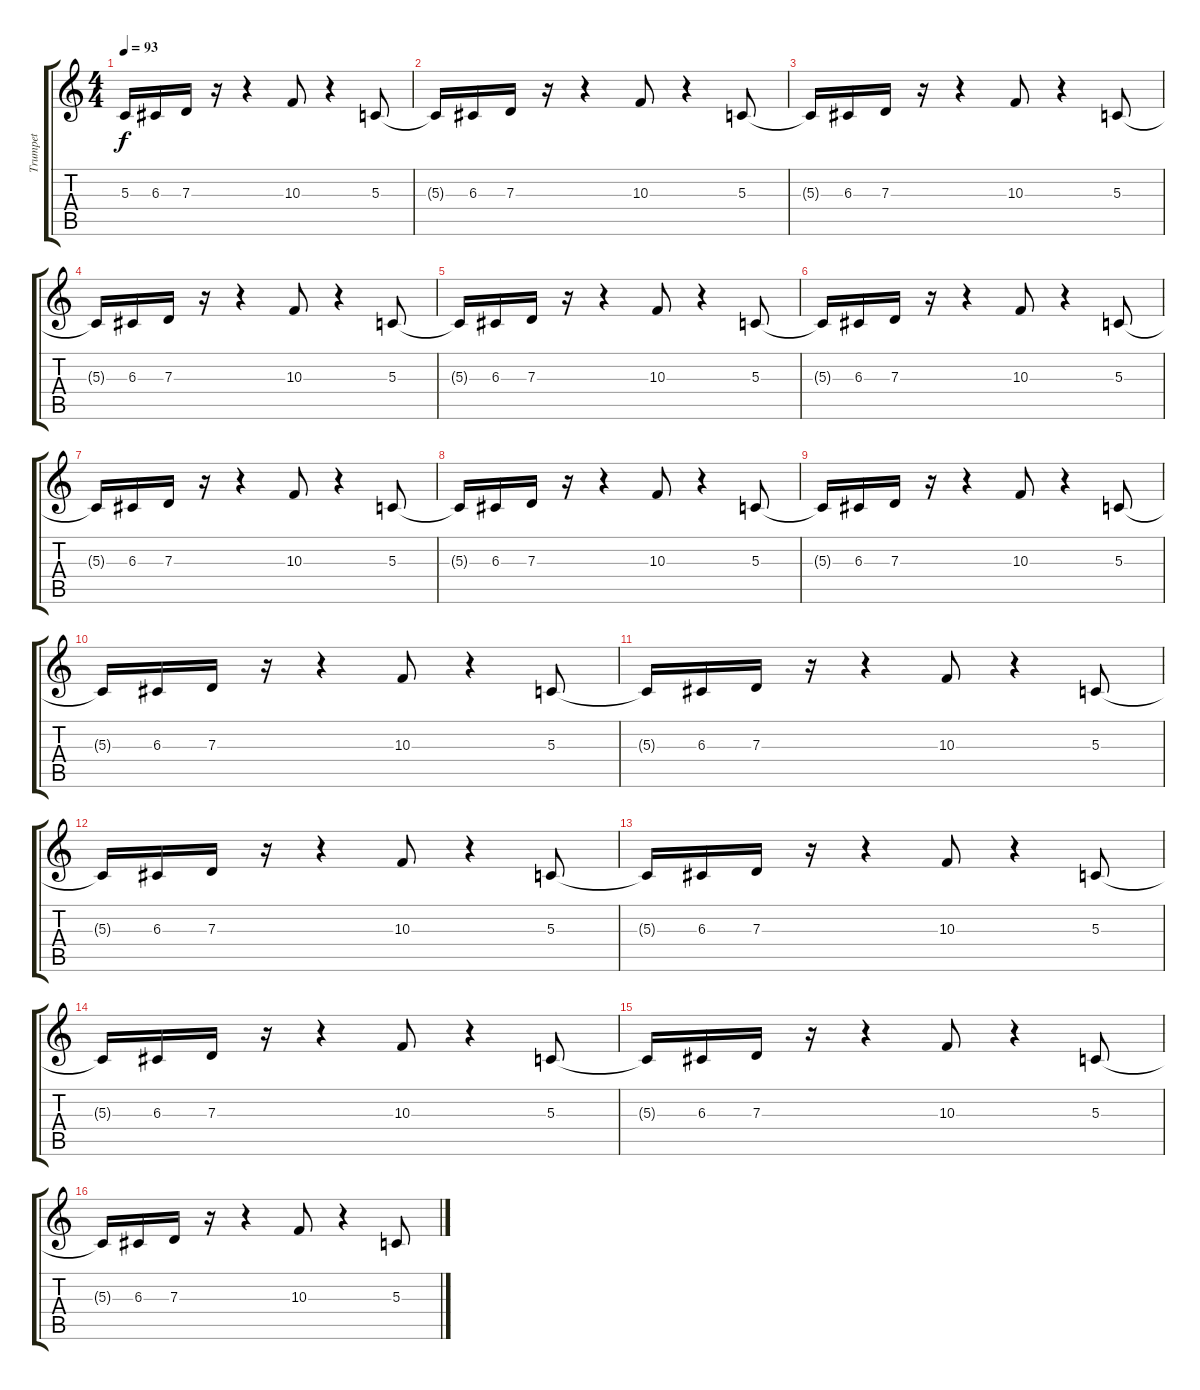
\track ("Trumpet" "Trumpet") {instrument trumpet}
\staff {score tabs}
\tuning (E4 B3 G3 D3 A2 E2) {hide}
\ts (4 4)
\tempo 93
\clef g2
\ks c
5.3{t}.16{dy f} 6.3.16 7.3.16 r.16 r.4 10.3.8 r.4 5.3.8 |
5.3{t}.16 6.3.16 7.3.16 r.16 r.4 10.3.8 r.4 5.3.8 |
5.3{t}.16 6.3.16 7.3.16 r.16 r.4 10.3.8 r.4 5.3.8 |
5.3{t}.16 6.3.16 7.3.16 r.16 r.4 10.3.8 r.4 5.3.8 |
5.3{t}.16 6.3.16 7.3.16 r.16 r.4 10.3.8 r.4 5.3.8 |
5.3{t}.16 6.3.16 7.3.16 r.16 r.4 10.3.8 r.4 5.3.8 |
5.3{t}.16 6.3.16 7.3.16 r.16 r.4 10.3.8 r.4 5.3.8 |
5.3{t}.16 6.3.16 7.3.16 r.16 r.4 10.3.8 r.4 5.3.8 |
5.3{t}.16 6.3.16 7.3.16 r.16 r.4 10.3.8 r.4 5.3.8 |
5.3{t}.16 6.3.16 7.3.16 r.16 r.4 10.3.8 r.4 5.3.8 |
5.3{t}.16 6.3.16 7.3.16 r.16 r.4 10.3.8 r.4 5.3.8 |
5.3{t}.16 6.3.16 7.3.16 r.16 r.4 10.3.8 r.4 5.3.8 |
5.3{t}.16 6.3.16 7.3.16 r.16 r.4 10.3.8 r.4 5.3.8 |
5.3{t}.16 6.3.16 7.3.16 r.16 r.4 10.3.8 r.4 5.3.8 |
5.3{t}.16 6.3.16 7.3.16 r.16 r.4 10.3.8 r.4 5.3.8 |
5.3{t}.16 6.3.16 7.3.16 r.16 r.4 10.3.8 r.4 5.3.8
